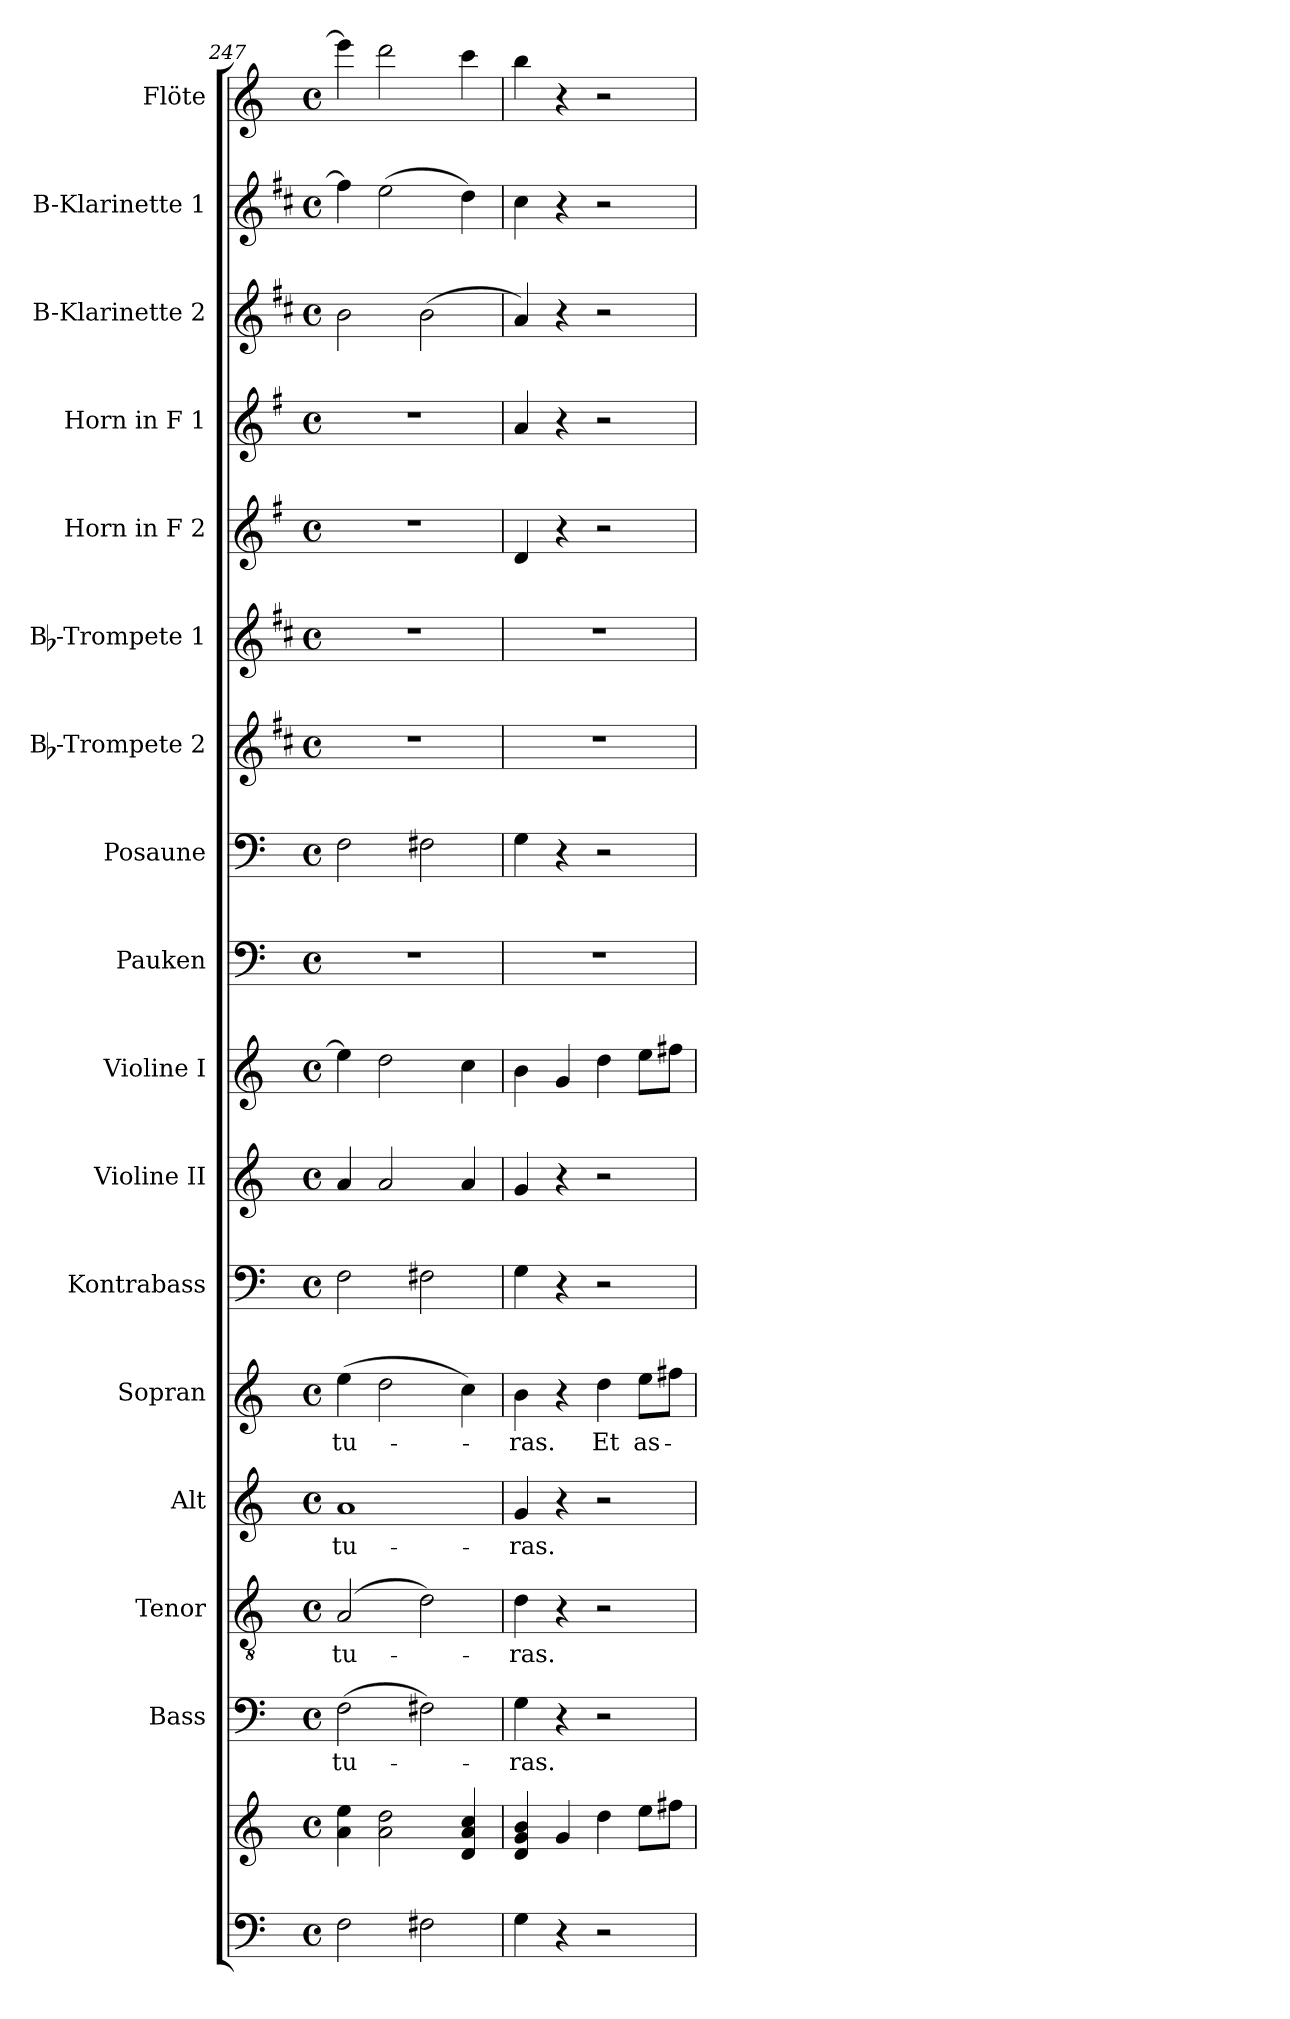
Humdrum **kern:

**kern	**kern	**kern	**text	**kern	**text	**kern	**text	**kern	**text	**kern	**kern	**kern	**kern	**kern	**kern	**kern	**kern	**kern	**kern	**kern	**kern
*part17	*part17	*part16	*part16	*part15	*part15	*part14	*part14	*part13	*part13	*part12	*part11	*part10	*part9	*part8	*part7	*part6	*part5	*part4	*part3	*part2	*part1
*staff18	*staff17	*staff16	*staff16	*staff15	*staff15	*staff14	*staff14	*staff13	*staff13	*staff12	*staff11	*staff10	*staff9	*staff8	*staff7	*staff6	*staff5	*staff4	*staff3	*staff2	*staff1
*	*	*I"Bass	*	*I"Tenor	*	*I"Alt	*	*I"Sopran	*	*I"Kontrabass	*I"Violine II	*I"Violine I	*I"Pauken	*I"Posaune	*I"Bb-Trompete 2	*I"Bb-Trompete 1	*I"Horn in F 2	*I"Horn in F 1	*I"B-Klarinette 2	*I"B-Klarinette 1	*I"Flöte
*	*	*I'B.	*	*I'T.	*	*I'A.	*	*I'S.	*	*I'Kb.	*I'Vl. II	*I'Vl. I	*I'Pk.	*I'Pos.	*I'Bb Trp. 2	*I'Bb Trp. 1	*I'Hrn. 2	*I'Hrn. 1	*I'B Kl. 2	*I'B Kl. 1	*I'Fl.
*clefF4	*clefG2	*clefF4	*	*clefGv2	*	*clefG2	*	*clefG2	*	*clefF4	*clefG2	*clefG2	*clefF4	*clefF4	*clefG2	*clefG2	*clefG2	*clefG2	*clefG2	*clefG2	*clefG2
*	*	*	*	*	*	*	*	*	*	*ITrd7c12	*	*	*	*	*ITrd1c2	*ITrd1c2	*ITrd4c7	*ITrd4c7	*ITrd1c2	*ITrd1c2	*
*k[]	*k[]	*k[]	*	*k[]	*	*k[]	*	*k[]	*	*k[]	*k[]	*k[]	*k[]	*k[]	*k[]	*k[]	*k[]	*k[]	*k[]	*k[]	*k[]
*C:	*C:	*C:	*	*C:	*	*C:	*	*C:	*	*C:	*C:	*C:	*C:	*C:	*C:	*C:	*C:	*C:	*C:	*C:	*C:
*M4/4	*M4/4	*M4/4	*	*M4/4	*	*M4/4	*	*M4/4	*	*M4/4	*M4/4	*M4/4	*M4/4	*M4/4	*M4/4	*M4/4	*M4/4	*M4/4	*M4/4	*M4/4	*M4/4
*met(c)	*met(c)	*met(c)	*	*met(c)	*	*met(c)	*	*met(c)	*	*met(c)	*met(c)	*met(c)	*met(c)	*met(c)	*met(c)	*met(c)	*met(c)	*met(c)	*met(c)	*met(c)	*met(c)
=247	=247	=247	=247	=247	=247	=247	=247	=247	=247	=247	=247	=247	=247	=247	=247	=247	=247	=247	=247	=247	=247
!	!	!	!LO:LY:b	!	!LO:LY:b	!	!LO:LY:b	!	!LO:LY:b	!	!	!	!	!	!	!	!	!	!	!	!
2F\	4a\ 4ee\	(>2F\	-tu-	(2A/	-tu-	1a	-tu-	(>4ee\	-tu-	2FF\	4a/	4ee\]	1r	2F\	1r	1r	1r	1r	2a\	4ee\]	4eee\]
.	2a\ 2dd\	.	.	.	.	.	.	2dd\	.	.	2a/	2dd\	.	.	.	.	.	.	.	(>2dd\	2ddd\
2F#X\	.	2F#X\)	.	2d\)	.	.	.	.	.	2FF#X\	.	.	.	2F#X\	.	.	.	.	(>2a\	.	.
.	4d/ 4a/ 4cc/	.	.	.	.	.	.	4cc\)	.	.	4a/	4cc\	.	.	.	.	.	.	.	4cc\)	4ccc\
=248	=248	=248	=248	=248	=248	=248	=248	=248	=248	=248	=248	=248	=248	=248	=248	=248	=248	=248	=248	=248	=248
!	!	!	!LO:LY:b	!	!LO:LY:b	!	!LO:LY:b	!	!LO:LY:b	!	!	!	!	!	!	!	!	!	!	!	!
4G\	4d/ 4g/ 4b/	4G\	-ras.	4d\	-ras.	4g/	-ras.	4b\	-ras.	4GG\	4g/	4b\	1r	4G\	1r	1r	4G/	4d/	4g/)	4b\	4bb\
4r	4g/	4r	.	4r	.	4r	.	4r	.	4r	4r	4g/	.	4r	.	.	4r	4r	4r	4r	4r
!	!	!	!	!	!	!	!	!	!LO:LY:b	!	!	!	!	!	!	!	!	!	!	!	!
2r	4dd\	2r	.	2r	.	2r	.	4dd\	Et	2r	2r	4dd\	.	2r	.	.	2r	2r	2r	2r	2r
!	!	!	!	!	!	!	!	!	!LO:LY:b	!	!	!	!	!	!	!	!	!	!	!	!
.	8ee\L	.	.	.	.	.	.	8ee\L	as-	.	.	8ee\L	.	.	.	.	.	.	.	.	.
.	8ff#X\J	.	.	.	.	.	.	8ff#X\J	.	.	.	8ff#X\J	.	.	.	.	.	.	.	.	.
=	=	=	=	=	=	=	=	=	=	=	=	=	=	=	=	=	=	=	=	=	=
*-	*-	*-	*-	*-	*-	*-	*-	*-	*-	*-	*-	*-	*-	*-	*-	*-	*-	*-	*-	*-	*-
